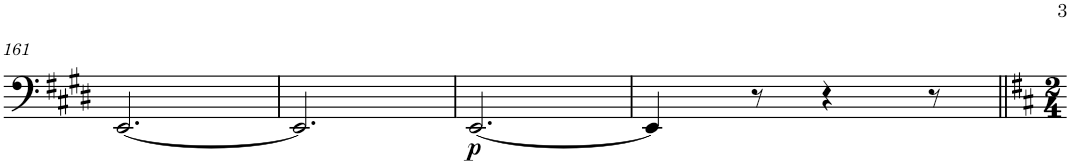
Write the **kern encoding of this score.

**kern	**dynam
*part1	*part1
*staff1	*staff1
*I"Trombone III	*
*I'Trb	*
!!LO:PB:g=z
*clefF4	*
*k[f#c#g#d#]	*
*M6/8	*
=161	=161
[2.EE/	.
=162	=162
2.EE/]	.
=163	=163
!	!LO:DY:b
[2.EE/	p
=164	=164
4EE/]	.
8r	.
4r	.
8r	.
=||	=||
*-	*-
